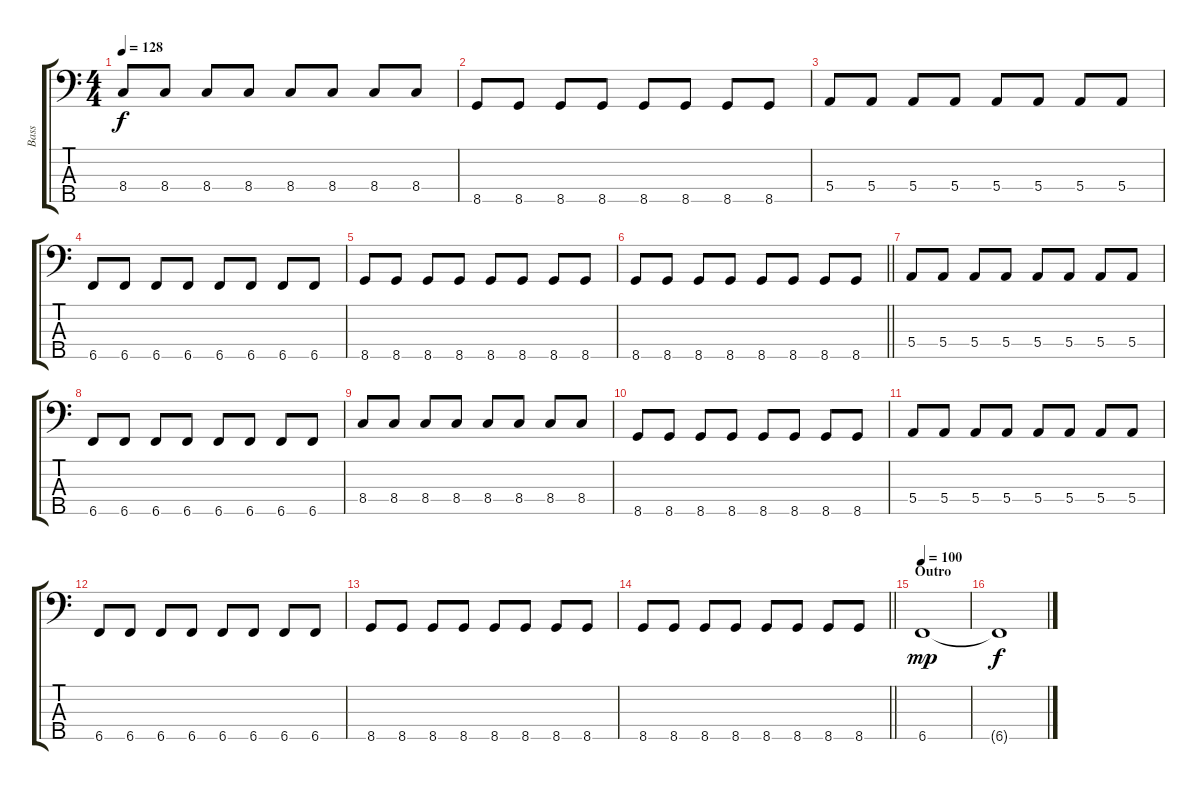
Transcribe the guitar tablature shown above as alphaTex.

\track ("Bass" "Bass") {instrument electricbasspick}
\staff {score tabs}
\tuning (G2 D2 A1 E1 B0) {hide}
\ts (4 4)
\tempo 128
\clef f4
\ks c
8.4.8{dy f} 8.4.8 8.4.8 8.4.8 8.4.8 8.4.8 8.4.8 8.4.8 |
8.5.8 8.5.8 8.5.8 8.5.8 8.5.8 8.5.8 8.5.8 8.5.8 |
5.4.8 5.4.8 5.4.8 5.4.8 5.4.8 5.4.8 5.4.8 5.4.8 |
6.5.8 6.5.8 6.5.8 6.5.8 6.5.8 6.5.8 6.5.8 6.5.8 |
8.5.8 8.5.8 8.5.8 8.5.8 8.5.8 8.5.8 8.5.8 8.5.8 |
\barLineRight lightlight
8.5.8 8.5.8 8.5.8 8.5.8 8.5.8 8.5.8 8.5.8 8.5.8 |
5.4.8 5.4.8 5.4.8 5.4.8 5.4.8 5.4.8 5.4.8 5.4.8 |
6.5.8 6.5.8 6.5.8 6.5.8 6.5.8 6.5.8 6.5.8 6.5.8 |
8.4.8 8.4.8 8.4.8 8.4.8 8.4.8 8.4.8 8.4.8 8.4.8 |
8.5.8 8.5.8 8.5.8 8.5.8 8.5.8 8.5.8 8.5.8 8.5.8 |
5.4.8 5.4.8 5.4.8 5.4.8 5.4.8 5.4.8 5.4.8 5.4.8 |
6.5.8 6.5.8 6.5.8 6.5.8 6.5.8 6.5.8 6.5.8 6.5.8 |
8.5.8 8.5.8 8.5.8 8.5.8 8.5.8 8.5.8 8.5.8 8.5.8 |
\barLineRight lightlight
8.5.8 8.5.8 8.5.8 8.5.8 8.5.8 8.5.8 8.5.8 8.5.8 |
\section ("" "Outro")
\tempo 100
6.5.1{dy mp} |
6.5{t}.1{dy f}
